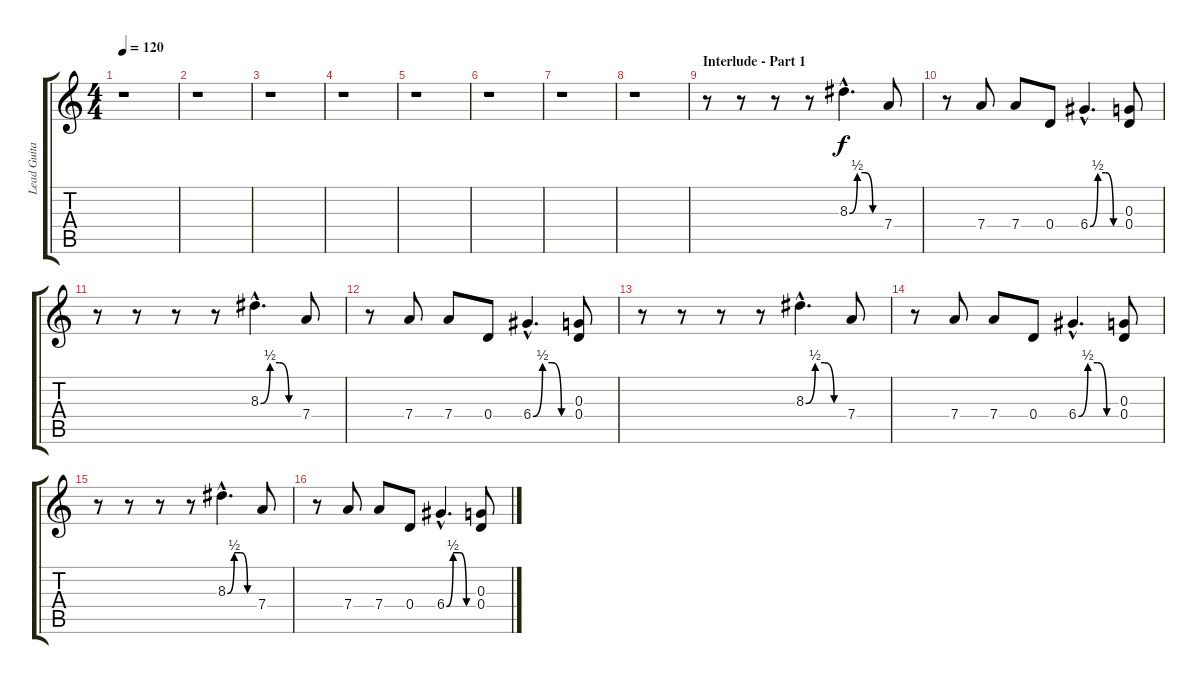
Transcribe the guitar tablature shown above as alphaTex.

\track ("Lead Guitar" "Lead Guita") {instrument overdrivenguitar}
\staff {score tabs}
\tuning (E4 B3 G3 D3 A2 E2) {hide}
\ts (4 4)
\tempo 120
\clef g2
\ks c
r.1{dy f} |
r.1 |
r.1 |
r.1 |
r.1 |
r.1 |
r.1 |
r.1 |
\section ("" "Interlude - Part 1")
r.8 r.8 r.8 r.8 8.3{be (custom 0 0 15 2 30 2 45 0 60 0) hac}.4{d} 7.4.8 |
r.8 7.4.8 7.4.8 0.4.8 6.4{be (custom 0 0 15 2 30 2 45 0 60 0) hac}.4{d} (0.3 0.4).8 |
r.8 r.8 r.8 r.8 8.3{be (custom 0 0 15 2 30 2 45 0 60 0) hac}.4{d} 7.4.8 |
r.8 7.4.8 7.4.8 0.4.8 6.4{be (custom 0 0 15 2 30 2 45 0 60 0) hac}.4{d} (0.3 0.4).8 |
r.8 r.8 r.8 r.8 8.3{be (custom 0 0 15 2 30 2 45 0 60 0) hac}.4{d} 7.4.8 |
r.8 7.4.8 7.4.8 0.4.8 6.4{be (custom 0 0 15 2 30 2 45 0 60 0) hac}.4{d} (0.3 0.4).8 |
r.8 r.8 r.8 r.8 8.3{be (custom 0 0 15 2 30 2 45 0 60 0) hac}.4{d} 7.4.8 |
r.8 7.4.8 7.4.8 0.4.8 6.4{be (custom 0 0 15 2 30 2 45 0 60 0) hac}.4{d} (0.3 0.4).8
